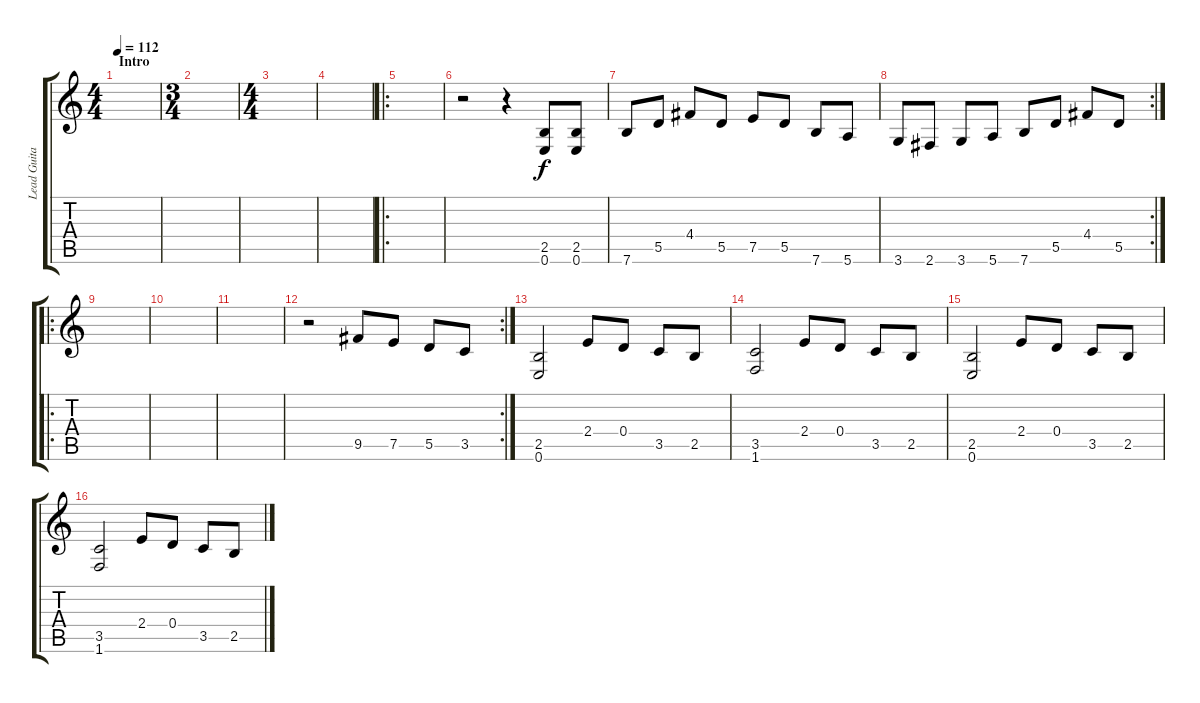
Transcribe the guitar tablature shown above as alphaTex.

\track ("Lead Guitar I (Dave Mustaine)" "Lead Guita") {instrument distortionguitar}
\staff {score tabs}
\tuning (E4 B3 G3 D3 A2 E2) {hide}
\ts (4 4)
\section ("" "Intro")
\tempo 112
\clef g2
\ks c
|
\ts (3 4)
|
\ts (4 4)
|
|
\ro
|
r.2 r.4 (2.5 0.6).8 (2.5 0.6).8 |
7.6.8 5.5.8 4.4.8 5.5.8 7.5.8 5.5.8 7.6.8 5.6.8 |
\rc 2
3.6.8 2.6.8 3.6.8 5.6.8 7.6.8 5.5.8 4.4.8 5.5.8 |
\ro
|
|
|
\rc 2
r.2 9.5.8 7.5.8 5.5.8 3.5.8 |
(2.5 0.6).2 2.4.8 0.4.8 3.5.8 2.5.8 |
(3.5 1.6).2 2.4.8 0.4.8 3.5.8 2.5.8 |
(2.5 0.6).2 2.4.8 0.4.8 3.5.8 2.5.8 |
(3.5 1.6).2 2.4.8 0.4.8 3.5.8 2.5.8
